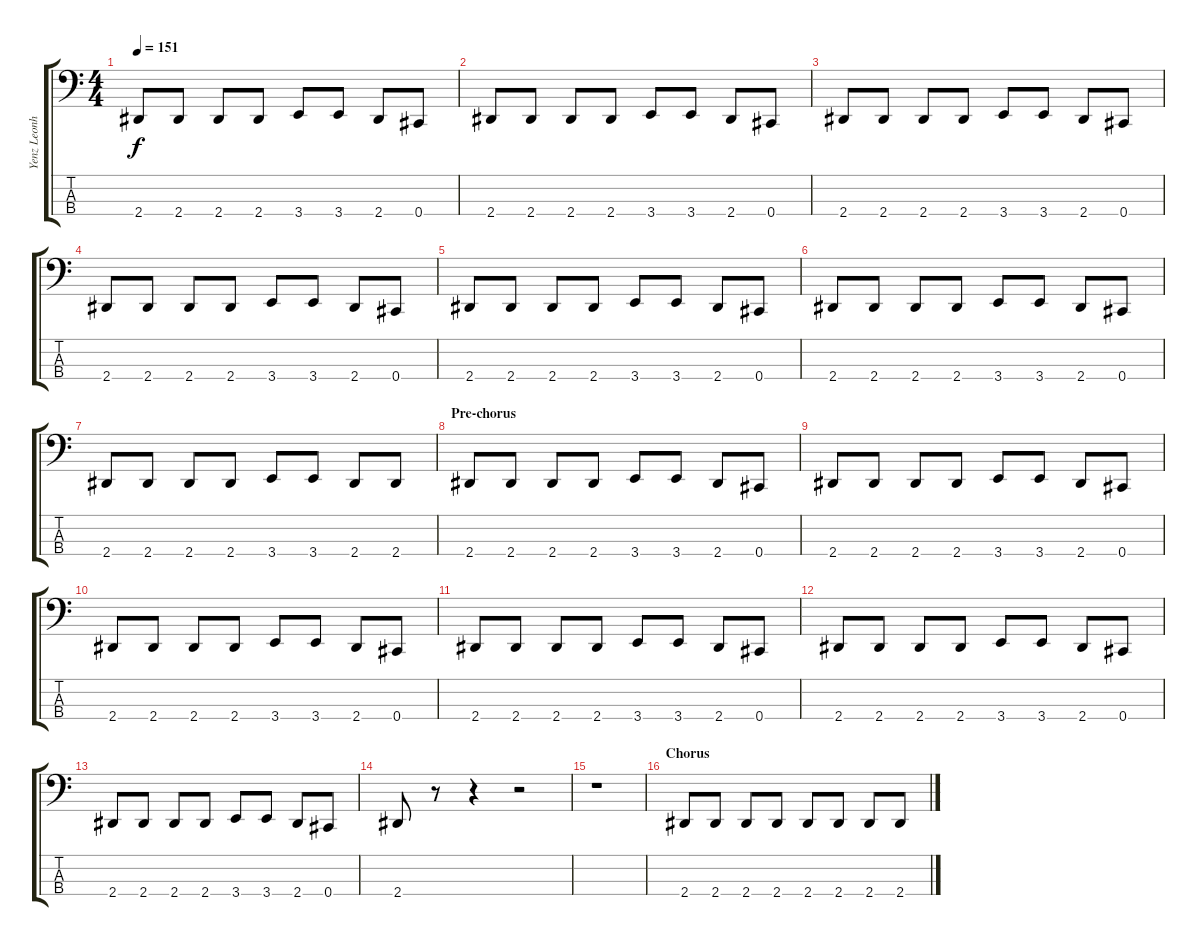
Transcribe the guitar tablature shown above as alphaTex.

\track ("Yenz Leonhardt" "Yenz Leonh") {instrument electricbasspick}
\staff {score tabs}
\tuning (E2 B1 Gb1 Db1) {hide}
\ts (4 4)
\tempo 151
\clef f4
\ks c
2.4.8{dy f} 2.4.8 2.4.8 2.4.8 3.4.8 3.4.8 2.4.8 0.4.8 |
2.4.8 2.4.8 2.4.8 2.4.8 3.4.8 3.4.8 2.4.8 0.4.8 |
2.4.8 2.4.8 2.4.8 2.4.8 3.4.8 3.4.8 2.4.8 0.4.8 |
2.4.8 2.4.8 2.4.8 2.4.8 3.4.8 3.4.8 2.4.8 0.4.8 |
2.4.8 2.4.8 2.4.8 2.4.8 3.4.8 3.4.8 2.4.8 0.4.8 |
2.4.8 2.4.8 2.4.8 2.4.8 3.4.8 3.4.8 2.4.8 0.4.8 |
2.4.8 2.4.8 2.4.8 2.4.8 3.4.8 3.4.8 2.4.8 2.4.8 |
\section ("" "Pre-chorus")
2.4.8 2.4.8 2.4.8 2.4.8 3.4.8 3.4.8 2.4.8 0.4.8 |
2.4.8 2.4.8 2.4.8 2.4.8 3.4.8 3.4.8 2.4.8 0.4.8 |
2.4.8 2.4.8 2.4.8 2.4.8 3.4.8 3.4.8 2.4.8 0.4.8 |
2.4.8 2.4.8 2.4.8 2.4.8 3.4.8 3.4.8 2.4.8 0.4.8 |
2.4.8 2.4.8 2.4.8 2.4.8 3.4.8 3.4.8 2.4.8 0.4.8 |
2.4.8 2.4.8 2.4.8 2.4.8 3.4.8 3.4.8 2.4.8 0.4.8 |
2.4.8 r.8 r.4 r.2 |
r.1 |
\section ("" "Chorus")
2.4.8 2.4.8 2.4.8 2.4.8 2.4.8 2.4.8 2.4.8 2.4.8
